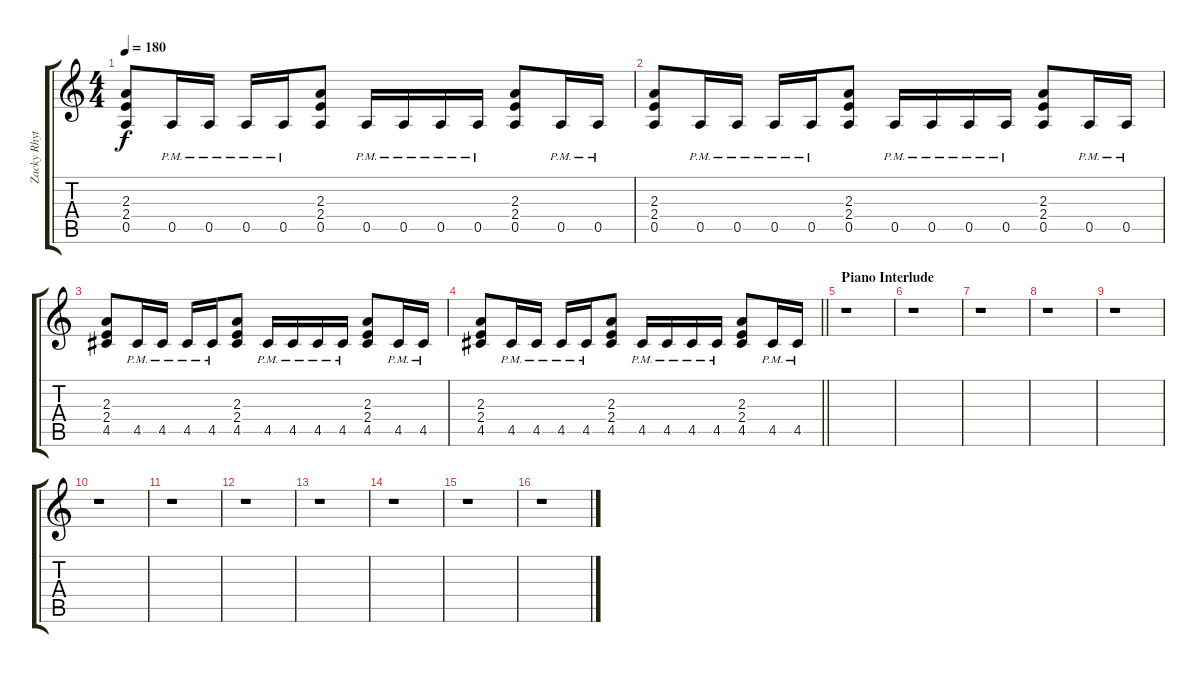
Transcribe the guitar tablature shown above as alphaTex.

\track ("Zacky Rhythm" "Zacky Rhyt") {instrument overdrivenguitar}
\staff {score tabs}
\tuning (E4 B3 G3 D3 A2 D2) {hide}
\ts (4 4)
\tempo 180
\clef g2
\ks c
(2.3 2.4 0.5).8{dy f} 0.5{pm}.16 0.5{pm}.16 0.5{pm}.16 0.5{pm}.16 (2.3 2.4 0.5).8 0.5{pm}.16 0.5{pm}.16 0.5{pm}.16 0.5{pm}.16 (2.3 2.4 0.5).8 0.5{pm}.16 0.5{pm}.16 |
(2.3 2.4 0.5).8 0.5{pm}.16 0.5{pm}.16 0.5{pm}.16 0.5{pm}.16 (2.3 2.4 0.5).8 0.5{pm}.16 0.5{pm}.16 0.5{pm}.16 0.5{pm}.16 (2.3 2.4 0.5).8 0.5{pm}.16 0.5{pm}.16 |
(2.3 2.4 4.5).8 4.5{pm}.16 4.5{pm}.16 4.5{pm}.16 4.5{pm}.16 (2.3 2.4 4.5).8 4.5{pm}.16 4.5{pm}.16 4.5{pm}.16 4.5{pm}.16 (2.3 2.4 4.5).8 4.5{pm}.16 4.5{pm}.16 |
\barLineRight lightlight
(2.3 2.4 4.5).8 4.5{pm}.16 4.5{pm}.16 4.5{pm}.16 4.5{pm}.16 (2.3 2.4 4.5).8 4.5{pm}.16 4.5{pm}.16 4.5{pm}.16 4.5{pm}.16 (2.3 2.4 4.5).8 4.5{pm}.16 4.5{pm}.16 |
\section ("" "Piano Interlude")
r.1 |
r.1 |
r.1 |
r.1 |
r.1 |
r.1 |
r.1 |
r.1 |
r.1 |
r.1 |
r.1 |
r.1
